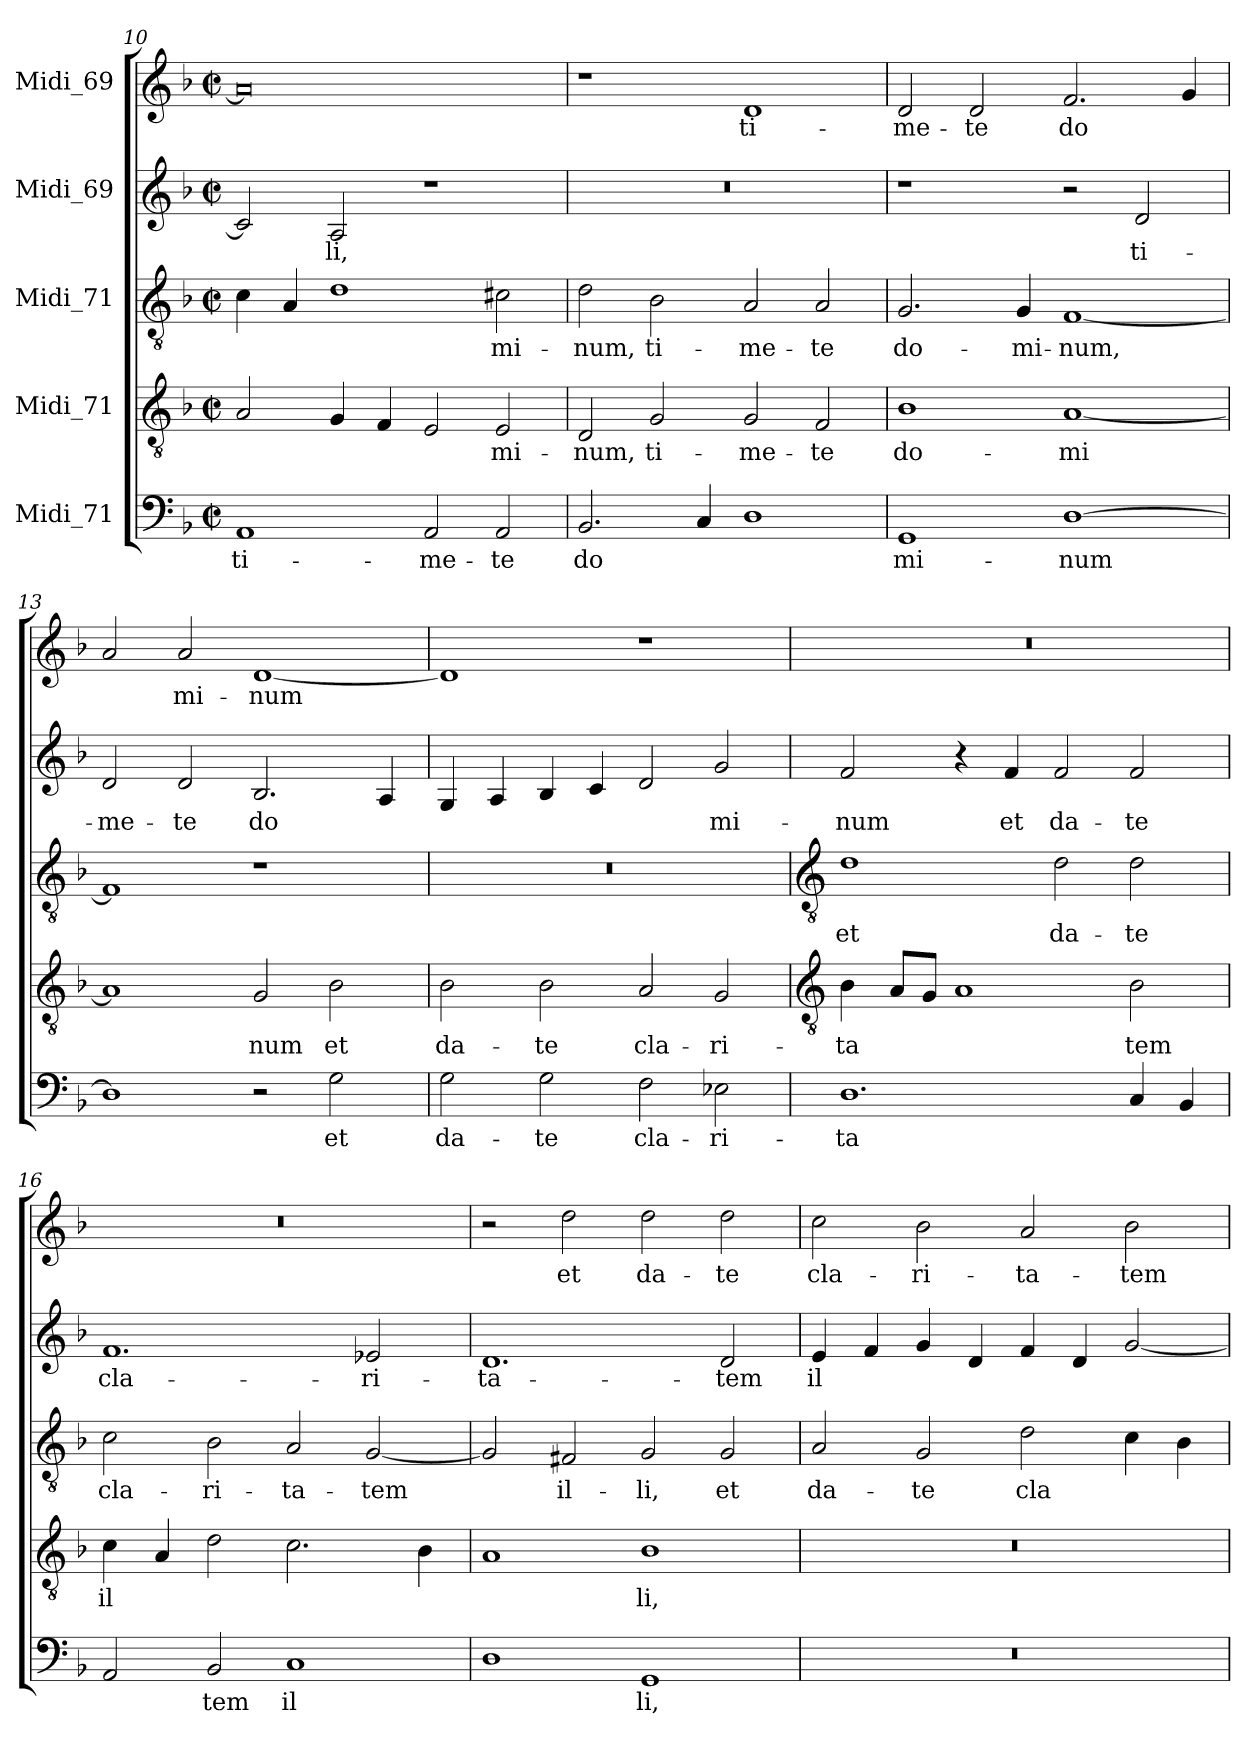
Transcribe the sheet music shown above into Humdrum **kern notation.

**kern	**text	**kern	**text	**kern	**text	**kern	**text	**kern	**text
*part5	*part5	*part4	*part4	*part3	*part3	*part2	*part2	*part1	*part1
*staff5	*staff5	*staff4	*staff4	*staff3	*staff3	*staff2	*staff2	*staff1	*staff1
*I"Midi_71	*	*I"Midi_71	*	*I"Midi_71	*	*I"Midi_69	*	*I"Midi_69	*
!!LO:LB:g=z
*clefF4	*	*clefGv2	*	*clefGv2	*	*clefG2	*	*clefG2	*
*k[b-]	*	*k[b-]	*	*k[b-]	*	*k[b-]	*	*k[b-]	*
*F:	*	*F:	*	*F:	*	*F:	*	*F:	*
*M4/2	*	*M4/2	*	*M4/2	*	*M4/2	*	*M4/2	*
*met(c|)	*	*met(c|)	*	*met(c|)	*	*met(c|)	*	*met(c|)	*
=10	=10	=10	=10	=10	=10	=10	=10	=10	=10
!	!LO:LY:b	!	!	!	!	!	!	!	!
1AA	ti-	2A	.	4c	.	2c]	.	0a]	.
.	.	.	.	4A	.	.	.	.	.
!	!	!	!	!	!	!	!LO:LY:b	!	!
.	.	4G	.	1d	.	2A	li,	.	.
.	.	4F	.	.	.	.	.	.	.
!	!LO:LY:b	!	!	!	!	!	!	!	!
2AA	-me-	2E	.	.	.	1r	.	.	.
!	!LO:LY:b	!	!LO:LY:b	!	!LO:LY:b	!	!	!	!
2AA	-te	2E	mi-	2c#X	mi-	.	.	.	.
=11	=11	=11	=11	=11	=11	=11	=11	=11	=11
!	!LO:LY:b	!	!LO:LY:b	!	!LO:LY:b	!	!	!	!
2.BB-	do	2D	-num,	2d	-num,	0r	.	1r	.
!	!	!	!LO:LY:b	!	!LO:LY:b	!	!	!	!
.	.	2G	ti-	2B-	ti-	.	.	.	.
4C	.	.	.	.	.	.	.	.	.
!	!	!	!LO:LY:b	!	!LO:LY:b	!	!	!	!LO:LY:b
1D	.	2G	-me-	2A	-me-	.	.	1d	ti-
!	!	!	!LO:LY:b	!	!LO:LY:b	!	!	!	!
.	.	2F	-te	2A	-te	.	.	.	.
=12	=12	=12	=12	=12	=12	=12	=12	=12	=12
!	!LO:LY:b	!	!LO:LY:b	!	!LO:LY:b	!	!	!	!LO:LY:b
1GG	mi-	1B-	do-	2.G	do-	1r	.	2d	-me-
!	!	!	!	!	!	!	!	!	!LO:LY:b
.	.	.	.	.	.	.	.	2d	-te
!	!	!	!	!	!LO:LY:b	!	!	!	!
.	.	.	.	4G	-mi-	.	.	.	.
!	!LO:LY:b	!	!LO:LY:b	!	!LO:LY:b	!	!	!	!LO:LY:b
[1D	-num	[1A	-mi	[1F	-num,	2r	.	2.f	do
!	!	!	!	!	!	!	!LO:LY:b	!	!
.	.	.	.	.	.	2d	ti-	.	.
.	.	.	.	.	.	.	.	4g	.
=13	=13	=13	=13	=13	=13	=13	=13	=13	=13
!	!	!	!	!	!	!	!LO:LY:b	!	!
1D]	.	1A]	.	1F]	.	2d	-me-	2a	.
!	!	!	!	!	!	!	!LO:LY:b	!	!LO:LY:b
.	.	.	.	.	.	2d	-te	2a	mi-
!	!	!	!LO:LY:b	!	!	!	!LO:LY:b	!	!LO:LY:b
2r	.	2G	num	1r	.	2.B-	do	[1d	-num
!	!LO:LY:b	!	!LO:LY:b	!	!	!	!	!	!
2G	et	2B-	et	.	.	.	.	.	.
.	.	.	.	.	.	4A	.	.	.
=14	=14	=14	=14	=14	=14	=14	=14	=14	=14
!	!LO:LY:b	!	!LO:LY:b	!	!	!	!	!	!
2G	da-	2B-	da-	0r	.	4G	.	1d]	.
.	.	.	.	.	.	4A	.	.	.
!	!LO:LY:b	!	!LO:LY:b	!	!	!	!	!	!
2G	-te	2B-	-te	.	.	4B-	.	.	.
.	.	.	.	.	.	4c	.	.	.
!	!LO:LY:b	!	!LO:LY:b	!	!	!	!	!	!
2F	cla-	2A	cla-	.	.	2d	.	1r	.
!	!LO:LY:b	!	!LO:LY:b	!	!	!	!LO:LY:b	!	!
2E-X	-ri-	2G	-ri-	.	.	2g	mi-	.	.
!!LO:LB:g=z
=15	=15	=15	=15	=15	=15	=15	=15	=15	=15
*	*	*clefGv2	*	*clefGv2	*	*	*	*	*
!	!LO:LY:b	!	!LO:LY:b	!	!LO:LY:b	!	!LO:LY:b	!	!
1.D	-ta	4B-	-ta	1d	et	2f	-num	0r	.
.	.	8AL	.	.	.	.	.	.	.
.	.	8GJ	.	.	.	.	.	.	.
.	.	1A	.	.	.	4r	.	.	.
!	!	!	!	!	!	!	!LO:LY:b	!	!
.	.	.	.	.	.	4f	et	.	.
!	!	!	!	!	!LO:LY:b	!	!LO:LY:b	!	!
.	.	.	.	2d	da-	2f	da-	.	.
!	!	!	!LO:LY:b	!	!LO:LY:b	!	!LO:LY:b	!	!
4C	.	2B-	tem	2d	-te	2f	-te	.	.
4BB-	.	.	.	.	.	.	.	.	.
=16	=16	=16	=16	=16	=16	=16	=16	=16	=16
!	!	!	!LO:LY:b	!	!LO:LY:b	!	!LO:LY:b	!	!
2AA	.	4c	il	2c	cla-	1.f	cla-	0r	.
.	.	4A	.	.	.	.	.	.	.
!	!LO:LY:b	!	!	!	!LO:LY:b	!	!	!	!
2BB-	tem	2d	.	2B-	-ri-	.	.	.	.
!	!LO:LY:b	!	!	!	!LO:LY:b	!	!	!	!
1C	il	2.c	.	2A	-ta-	.	.	.	.
!	!	!	!	!	!LO:LY:b	!	!LO:LY:b	!	!
.	.	.	.	[2G	-tem	2e-X	-ri-	.	.
.	.	4B-	.	.	.	.	.	.	.
=17	=17	=17	=17	=17	=17	=17	=17	=17	=17
!	!	!	!	!	!	!	!LO:LY:b	!	!
1D	.	1A	.	2G]	.	1.d	-ta-	2r	.
!	!	!	!	!	!LO:LY:b	!	!	!	!LO:LY:b
.	.	.	.	2F#X	il-	.	.	2dd	et
!	!LO:LY:b	!	!LO:LY:b	!	!LO:LY:b	!	!	!	!LO:LY:b
1GG	li,	1B-	li,	2G	-li,	.	.	2dd	da-
!	!	!	!	!	!LO:LY:b	!	!LO:LY:b	!	!LO:LY:b
.	.	.	.	2G	et	2d	-tem	2dd	-te
=18	=18	=18	=18	=18	=18	=18	=18	=18	=18
!	!	!	!	!	!LO:LY:b	!	!LO:LY:b	!	!LO:LY:b
0r	.	0r	.	2A	da-	4e	il	2cc	cla-
.	.	.	.	.	.	4f	.	.	.
!	!	!	!	!	!LO:LY:b	!	!	!	!LO:LY:b
.	.	.	.	2G	-te	4g	.	2b-	-ri-
.	.	.	.	.	.	4d	.	.	.
!	!	!	!	!	!LO:LY:b	!	!	!	!LO:LY:b
.	.	.	.	2d	cla	4f	.	2a	-ta-
.	.	.	.	.	.	4d	.	.	.
!	!	!	!	!	!	!	!	!	!LO:LY:b
.	.	.	.	4c	.	[2g	.	2b-	-tem
.	.	.	.	4B-	.	.	.	.	.
=	=	=	=	=	=	=	=	=	=
*-	*-	*-	*-	*-	*-	*-	*-	*-	*-
